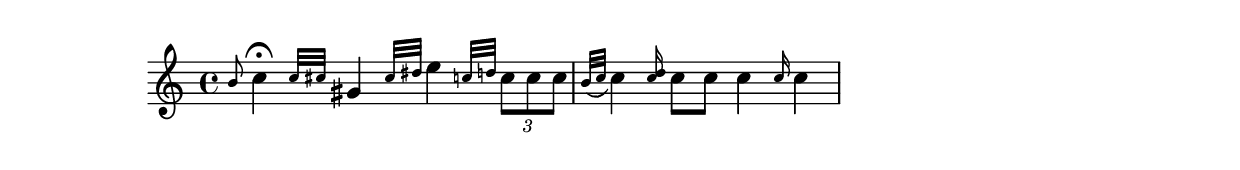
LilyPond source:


\version "2.14.0"

\header{

  texidoc=" You can have beams, notes, chords, stems etc. within a
@code{\\grace} section.  If there are tuplets, the grace notes will not
be under the brace.  

Main note scripts do not end up on the grace note. 

"
}

\layout {ragged-right = ##t}

\new Voice \relative c'' {
  \grace b8 c4\fermata
  \grace {  c32[ cis32] } gis4
  \grace {  cis32[ dis32] } e4
  \grace {  c32[ d] }\times 2/3 {  c8[ c c] }
  \grace {  b32[ ( c32] }   c4)
  \grace  <c d>16  c8[ c8]
				%	\grace  c16  c8[ c8]
  %% broken?
  %%\grace  { \set Grace.graceAlignPosition = \right c16} c4
  c4 \grace  { c16 } c4
}


